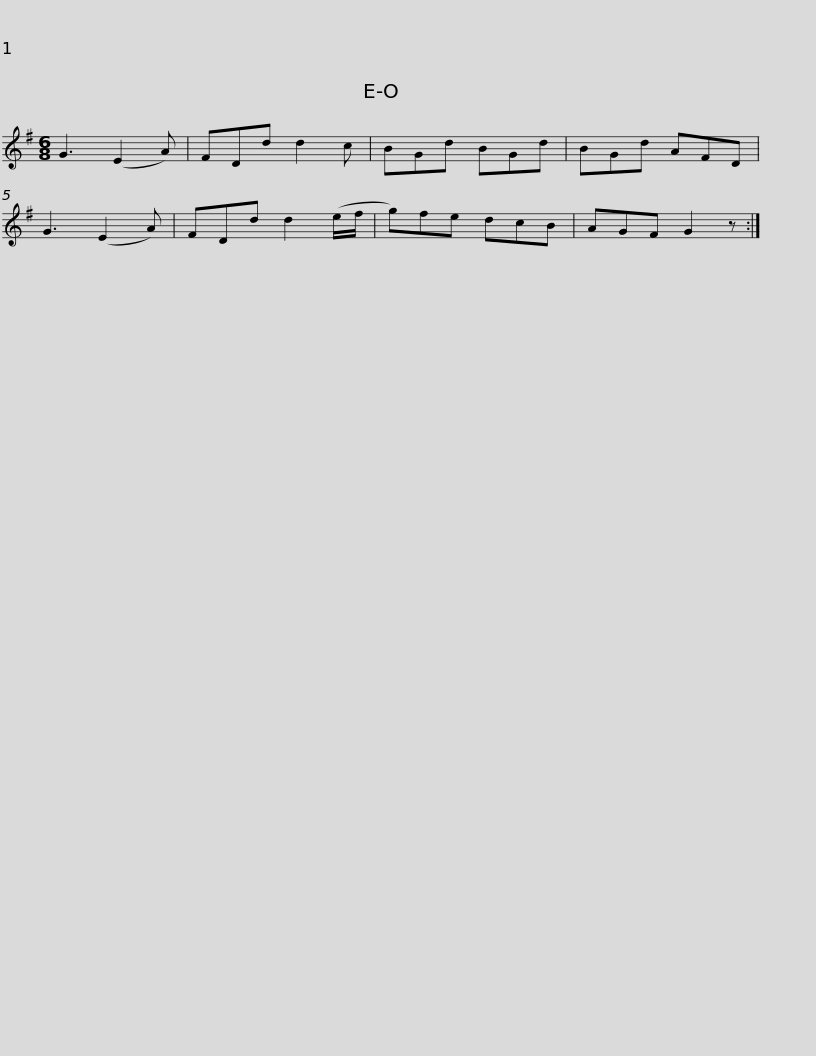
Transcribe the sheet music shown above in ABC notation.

X:1
L:1/8
M:6/8
I:linebreak $
K:G
V:1 treble
V:1
 G3 (E2 A) | FDd d2 c | BGd BGd | BGd AFD | G3 (E2 A) | %5
 FDd d2 (e/f/ | g)fe dcB | AGF G2 z :| %8
